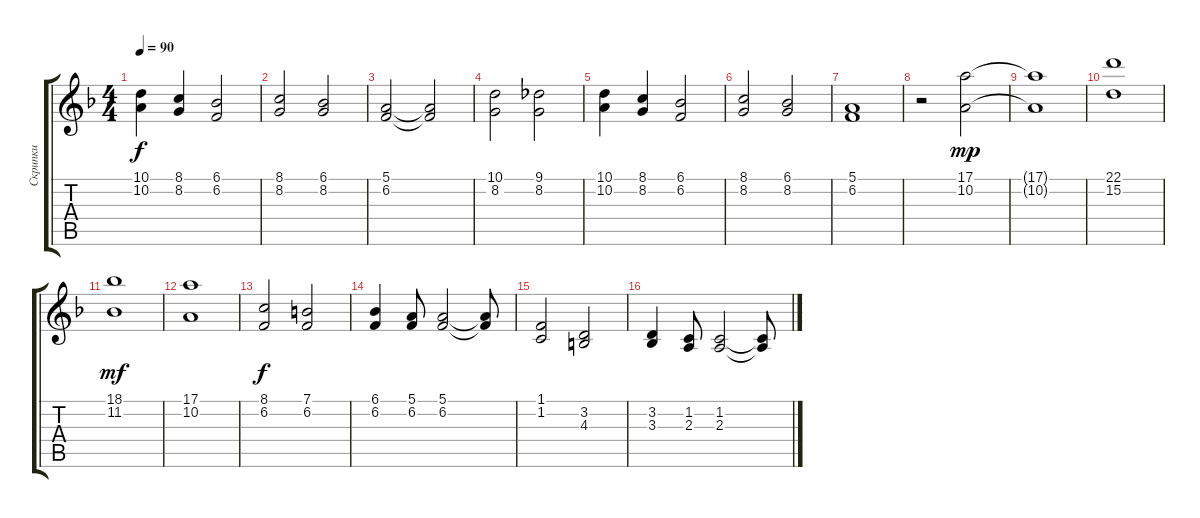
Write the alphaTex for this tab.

\track ("Скрипки" "Скрипки") {instrument stringensemble1}
\staff {score tabs}
\tuning (E4 B3 G3 D3 A2 E2) {hide}
\ts (4 4)
\tempo 90
\clef g2
\ks f
(10.1 10.2).4{dy f} (8.1 8.2).4 (6.1 6.2).2 |
(8.1 8.2).2 (6.1 8.2).2 |
(5.1 6.2).2 (5.1{t} 6.2{t}).2 |
(10.1 8.2).2 (9.1 8.2).2 |
(10.1 10.2).4 (8.1 8.2).4 (6.1 6.2).2 |
(8.1 8.2).2 (6.1 8.2).2 |
(5.1 6.2).1 |
r.2 (17.1 10.2).2{dy mp} |
(17.1{t} 10.2{t}).1 |
(22.1 15.2).1 |
(18.1 11.2).1{dy mf} |
(17.1 10.2).1 |
(8.1 6.2).2{dy f} (7.1 6.2).2 |
(6.1 6.2).4 (5.1 6.2).8 (5.1 6.2).2 (5.1{t} 6.2{t}).8 |
(1.1 1.2).2 (3.2 4.3).2 |
(3.2 3.3).4 (1.2 2.3).8 (1.2 2.3).2 (1.2{t} 2.3{t}).8
